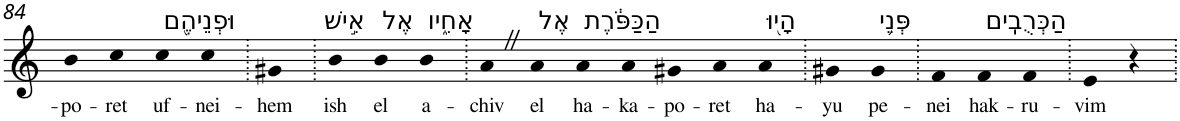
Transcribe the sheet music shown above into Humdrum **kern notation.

**kern	**text
*part1	*part1
*staff1	*staff1
*I"Piano	*
*I'Pno	*
!!LO:PB:g=z
*clefG2	*
*k[]	*
=84	=84
!	!LO:LY:b
4b	-po-
!	!LO:LY:b
4cc	-ret
!LO:TX:a:t=וּפְנֵיהֶ֖ם	!
!	!LO:LY:b
4cc	uf-
!	!LO:LY:b
4cc	-nei-
=85.	=85.
!	!LO:LY:b
4g#X	-hem
=86.	=86.
!LO:TX:a:t=אִ֣ישׁ	!
!	!LO:LY:b
4b	ish
!LO:TX:a:t=אֶל	!
!	!LO:LY:b
4b	el
!LO:TX:a:t=אָחִ֑יו	!
!	!LO:LY:b
4b	a-
=87.	=87.
!	!LO:LY:b
4aZ	-chiv
!LO:TX:a:t=אֶל	!
!	!LO:LY:b
4a	el
!LO:TX:a:t=הַכַּפֹּ֔רֶת	!
!	!LO:LY:b
4a	ha-
!	!LO:LY:b
4a	-ka-
!	!LO:LY:b
4g#X	-po-
!	!LO:LY:b
4a	-ret
!LO:TX:a:t=הָי֖וּ	!
!	!LO:LY:b
4a	ha-
=88.	=88.
!	!LO:LY:b
4g#X	-yu
!LO:TX:a:t=פְּנֵ֥י	!
!	!LO:LY:b
4g#	pe-
=89.	=89.
!	!LO:LY:b
4f	-nei
!LO:TX:a:t=הַכְּרֻבִֽים	!
!	!LO:LY:b
4f	hak-
!	!LO:LY:b
4f	-ru-
=90.	=90.
!	!LO:LY:b
4e	-vim
4r	.
=.	=.
*-	*-
